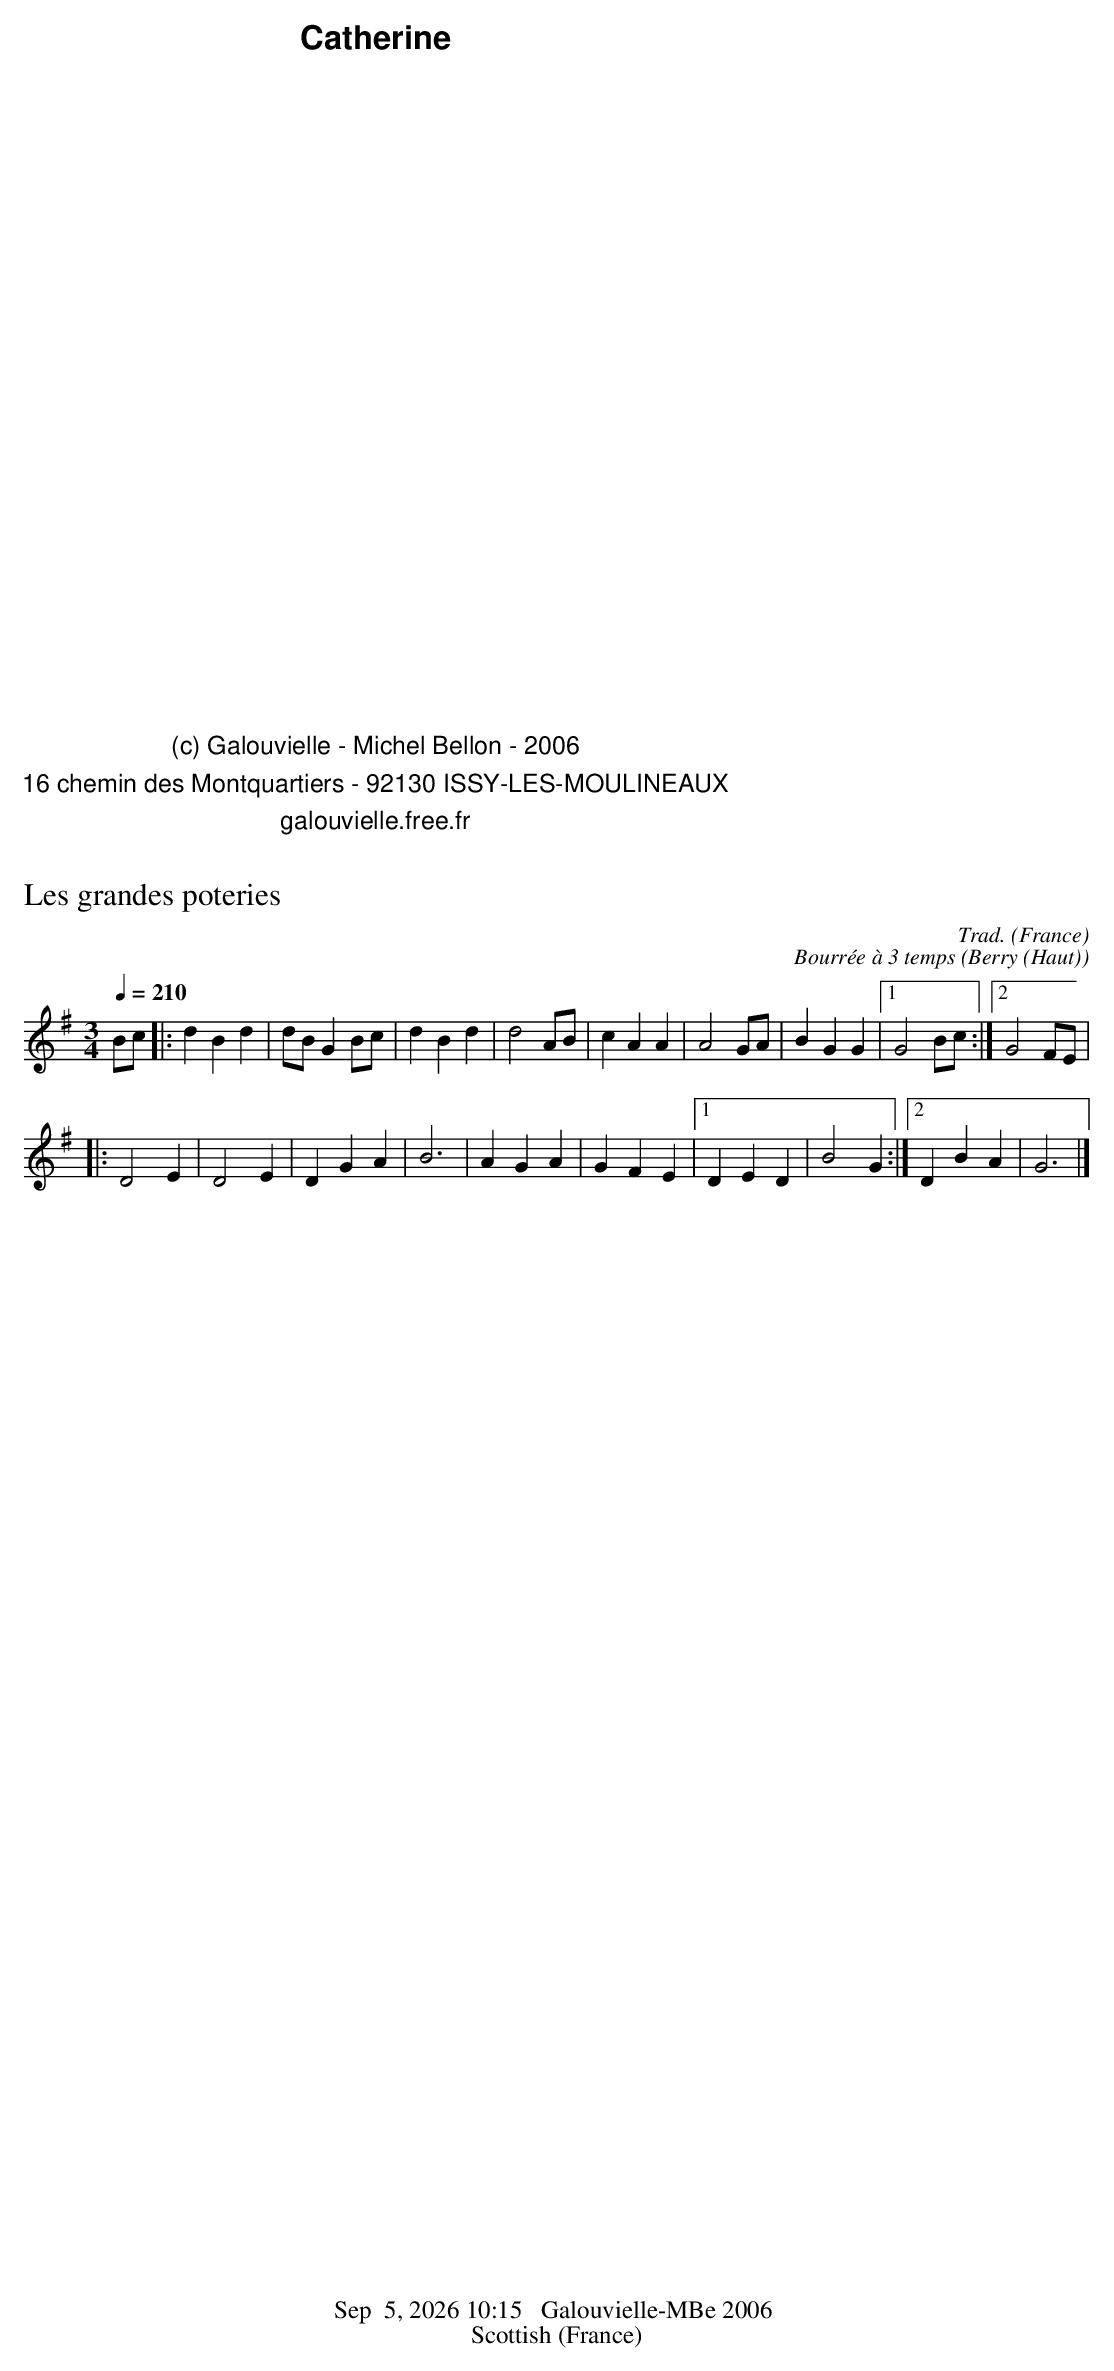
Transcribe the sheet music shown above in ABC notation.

X:1
T:Les grandes poteries
C:Trad.
O:France
M:3/4
L:1/4
Q:1/4=210
K:G
B/2c/2|:dBd|d/2B/2 G B/2c/2|dBd|d2 A/2B/2| cAA|A2 G/2A/2|BGG|1 G2B/2c/2:|2 G2 F/2E/2|
|:D2E|D2E|DGA|B3|AGA|GFE |1 DED | B2G :|2 DBA | G3 |]
